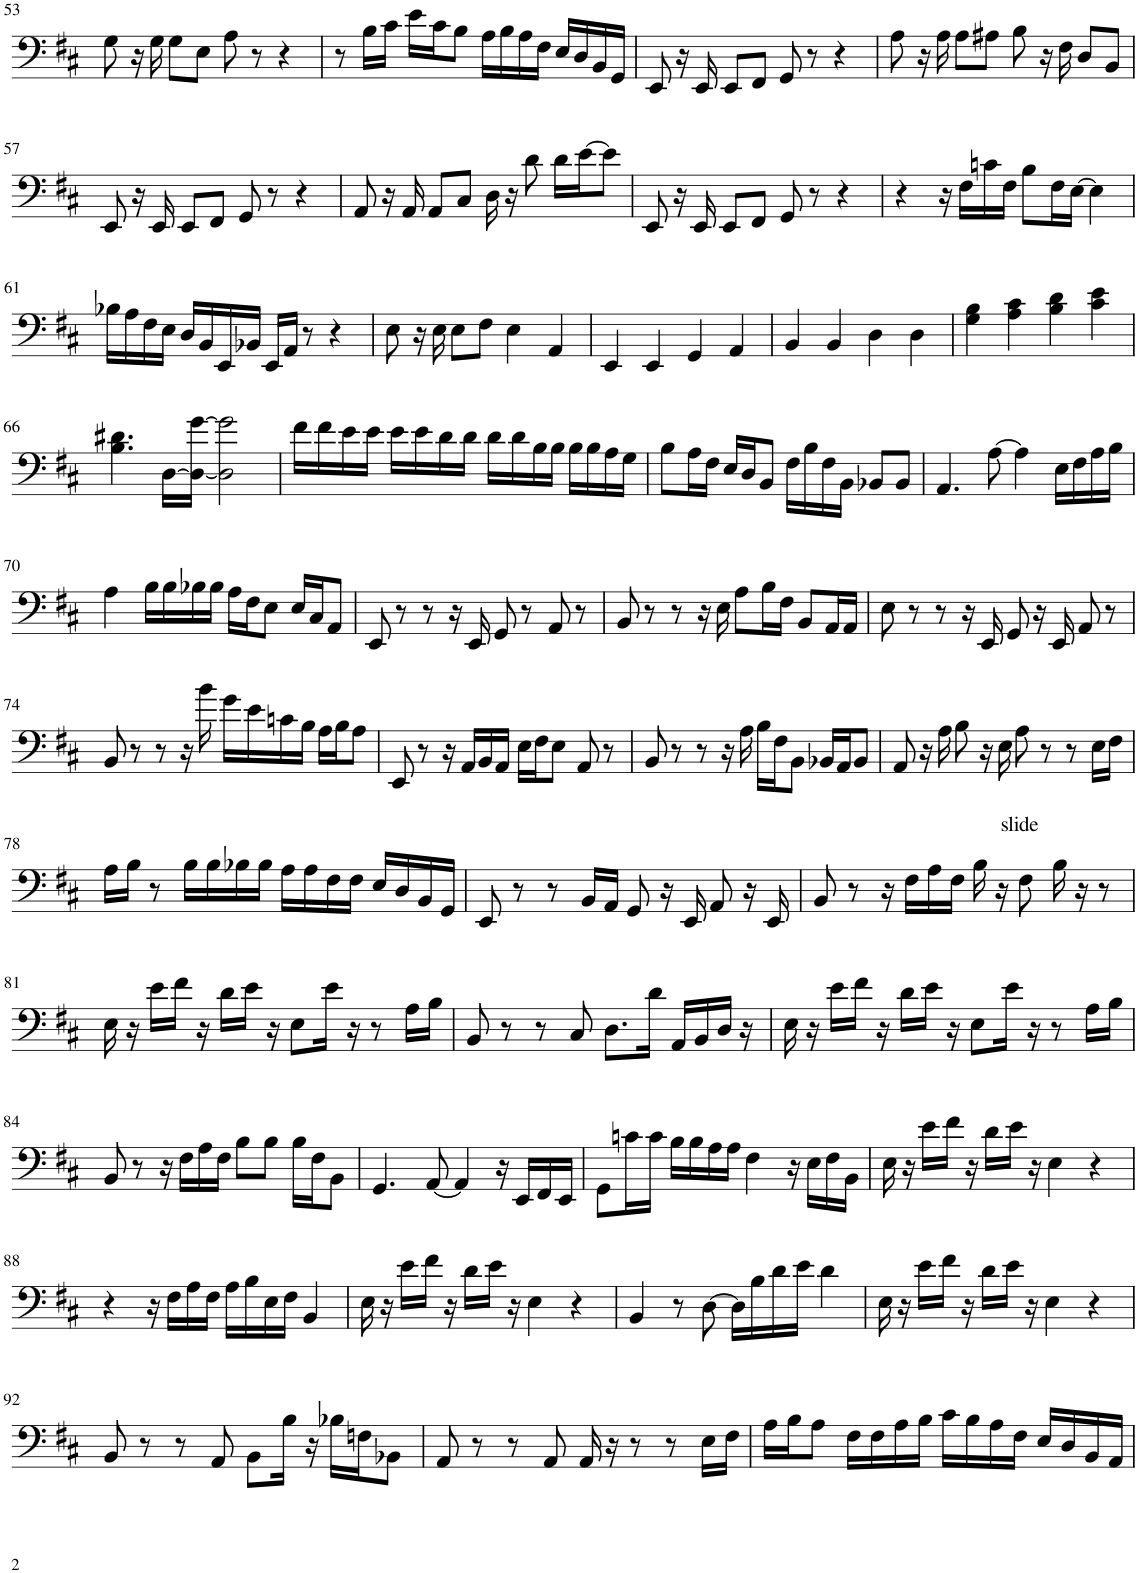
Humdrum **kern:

**kern
*part1
*staff1
*I"Piano
*I'Pno.
!!LO:PB:g=z
*clefF4
*k[f#c#]
*M4/4
=53
8G\
16r
16G\
8G\L
8E\J
8A\
8r
4r
=54
8r
16B\LL
16c#\JJ
16e\LL
16c#\J
8B\J
16A\LL
16B\
16A\
16F#\JJ
16E/LL
16D/
16BB/
16GG/JJ
=55
8EE/
16r
16EE/
8EE/L
8FF#/J
8GG/
8r
4r
=56
8A\
16r
16A\
8A\L
8A#X\J
8B\
16r
16F#\
8D/L
8BB/J
!!LO:LB:g=z
=57
8EE/
16r
16EE/
8EE/L
8FF#/J
8GG/
8r
4r
=58
8AA/
16r
16AA/
8AA/L
8C#/J
16D\
16r
8d\
16d\LL
[16e\J
8e\J]
=59
8EE/
16r
16EE/
8EE/L
8FF#/J
8GG/
8r
4r
=60
4r
16r
16F#\LL
16cn\
16F#\JJ
8B\L
16F#\L
[16E\JJ
4E\]
!!LO:LB:g=z
=61
16B-X\LL
16A\
16F#\
16E\JJ
16D/LL
16BB/
16EE/
16BB-X/JJ
16EE/LL
16AA/JJ
8r
4r
=62
8E\
16r
16E\
8E\L
8F#\J
4E\
4AA/
=63
4EE/
4EE/
4GG/
4AA/
=64
4BB/
4BB/
4D\
4D\
=65
4G\ 4B\
4A\ 4c#\
4B\ 4d\
4c#\ 4e\
!!LO:LB:g=z
=66
4.B\ 4.d#X\
[16D\LL
16D\_ [16g\JJ
2D\] 2g\]
=67
16f#\LL
16f#\
16e\
16e\JJ
16e\LL
16e\
16d\
16d\JJ
16d\LL
16d\
16B\
16B\JJ
16B\LL
16B\
16A\
16G\JJ
=68
8B\L
16A\L
16F#\JJ
16E/LL
16D/J
8BB/J
16F#\LL
16B\
16F#\
16BB\JJ
8BB-X/L
8BB-/J
=69
4.AA/
[8A\
4A\]
16E\LL
16F#\
16A\
16B\JJ
!!LO:LB:g=z
=70
4A\
16B\LL
16B\
16B-X\
16B-\JJ
16A\LL
16F#\J
8E\J
16E/LL
16C#/J
8AA/J
=71
8EE/
8r
8r
16r
16EE/
8GG/
8r
8AA/
8r
=72
8BB/
8r
8r
16r
16E\
8A\L
16B\L
16F#\JJ
8BB/L
16AA/L
16AA/JJ
=73
8E\
8r
8r
16r
16EE/
8GG/
16r
16EE/
8AA/
8r
!!LO:LB:g=z
=74
8BB/
8r
8r
16r
16b\
16g\LL
16e\
16cn\
16B\JJ
16A\LL
16B\J
8A\J
=75
8EE/
8r
16r
16AA/LL
16BB/
16AA/JJ
16E\LL
16F#\J
8E\J
8AA/
8r
=76
8BB/
8r
8r
16r
16A\
16B\LL
16F#\J
8BB\J
16BB-X/LL
16AA/J
8BB-/J
=77
8AA/
16r
16A\
8B\
16r
16E\
8A\
8r
8r
16E\LL
16F#\JJ
!!LO:LB:g=z
=78
16A\LL
16B\JJ
8r
16B\LL
16B\
16B-X\
16B-\JJ
16A\LL
16A\
16F#\
16F#\JJ
16E/LL
16D/
16BB/
16GG/JJ
=79
8EE/
8r
8r
16BB/LL
16AA/JJ
8GG/
16r
16EE/
8AA/
16r
16EE/
=80
8BB/
8r
16r
16F#\LL
16A\
16F#\JJ
16B\
16r
8F#\
!LO:TX:a:t=slide
16B\
16r
8r
!!LO:LB:g=z
=81
16E\
16r
16e\LL
16f#\JJ
16r
16d\LL
16e\JJ
16r
8E\L
16e\Jk
16r
8r
16A\LL
16B\JJ
=82
8BB/
8r
8r
8C#/
8.D\L
16d\Jk
16AA/LL
16BB/
16D/JJ
16r
=83
16E\
16r
16e\LL
16f#\JJ
16r
16d\LL
16e\JJ
16r
8E\L
16e\Jk
16r
8r
16A\LL
16B\JJ
!!LO:LB:g=z
=84
8BB/
8r
16r
16F#\LL
16A\
16F#\JJ
8B\L
8B\J
16B\LL
16F#\J
8BB\J
=85
4.GG/
[8AA/
4AA/]
16r
16EE/LL
16FF#/
16EE/JJ
=86
8GG\L
16cn\L
16c\JJ
16B\LL
16B\
16A\
16A\JJ
4F#\
16r
16E\LL
16F#\
16BB\JJ
=87
16E\
16r
16e\LL
16f#\JJ
16r
16d\LL
16e\JJ
16r
4E\
4r
!!LO:LB:g=z
=88
4r
16r
16F#\LL
16A\
16F#\JJ
16A\LL
16B\
16E\
16F#\JJ
4BB/
=89
16E\
16r
16e\LL
16f#\JJ
16r
16d\LL
16e\JJ
16r
4E\
4r
=90
4BB/
8r
[8D\
16D\LL]
16B\
16d\
16e\JJ
4d\
=91
16E\
16r
16e\LL
16f#\JJ
16r
16d\LL
16e\JJ
16r
4E\
4r
!!LO:LB:g=z
=92
8BB/
8r
8r
8AA/
8BB\L
16B\Jk
16r
16B-X\LL
16Fn\J
8BB-X\J
=93
8AA/
8r
8r
8AA/
16AA/
16r
8r
8r
16E\LL
16F#\JJ
=94
16A\LL
16B\J
8A\J
16F#\LL
16F#\
16A\
16B\JJ
16c#\LL
16B\
16A\
16F#\JJ
16E/LL
16D/
16BB/
16AA/JJ
=
*-
